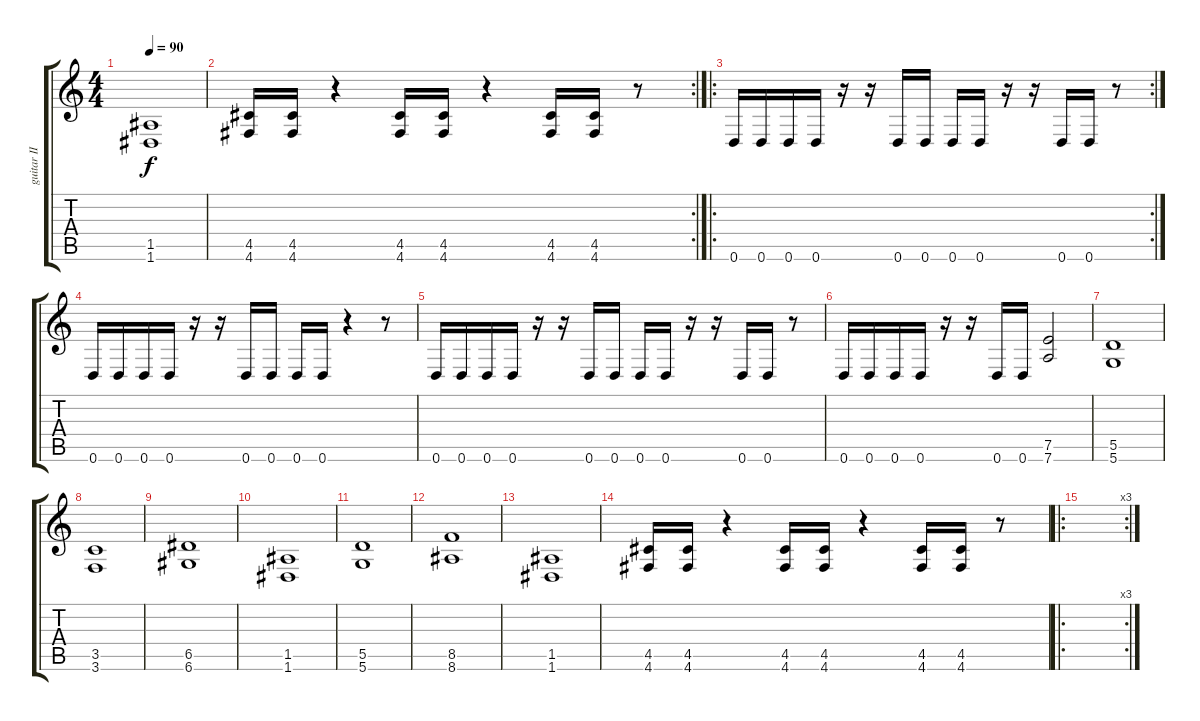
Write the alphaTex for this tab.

\track ("guitar II" "guitar II") {instrument distortionguitar}
\staff {score tabs}
\tuning (E4 B3 G3 D3 A2 D2) {hide}
\ts (4 4)
\tempo 90
\clef g2
\ks c
(1.5 1.6).1{dy f} |
\rc 2
(4.5 4.6).16 (4.5 4.6).16 r.4 (4.5 4.6).16 (4.5 4.6).16 r.4 (4.5 4.6).16 (4.5 4.6).16 r.8 |
\ro
\rc 2
0.6.16 0.6.16 0.6.16 0.6.16 r.16 r.16 0.6.16 0.6.16 0.6.16 0.6.16 r.16 r.16 0.6.16 0.6.16 r.8 |
0.6.16 0.6.16 0.6.16 0.6.16 r.16 r.16 0.6.16 0.6.16 0.6.16 0.6.16 r.4 r.8 |
0.6.16 0.6.16 0.6.16 0.6.16 r.16 r.16 0.6.16 0.6.16 0.6.16 0.6.16 r.16 r.16 0.6.16 0.6.16 r.8 |
0.6.16 0.6.16 0.6.16 0.6.16 r.16 r.16 0.6.16 0.6.16 (7.5 7.6).2 |
(5.5 5.6).1 |
(3.5 3.6).1 |
(6.5 6.6).1 |
(1.5 1.6).1 |
(5.5 5.6).1 |
(8.5 8.6).1 |
(1.5 1.6).1 |
(4.5 4.6).16 (4.5 4.6).16 r.4 (4.5 4.6).16 (4.5 4.6).16 r.4 (4.5 4.6).16 (4.5 4.6).16 r.8 |
\ro
\rc 3
